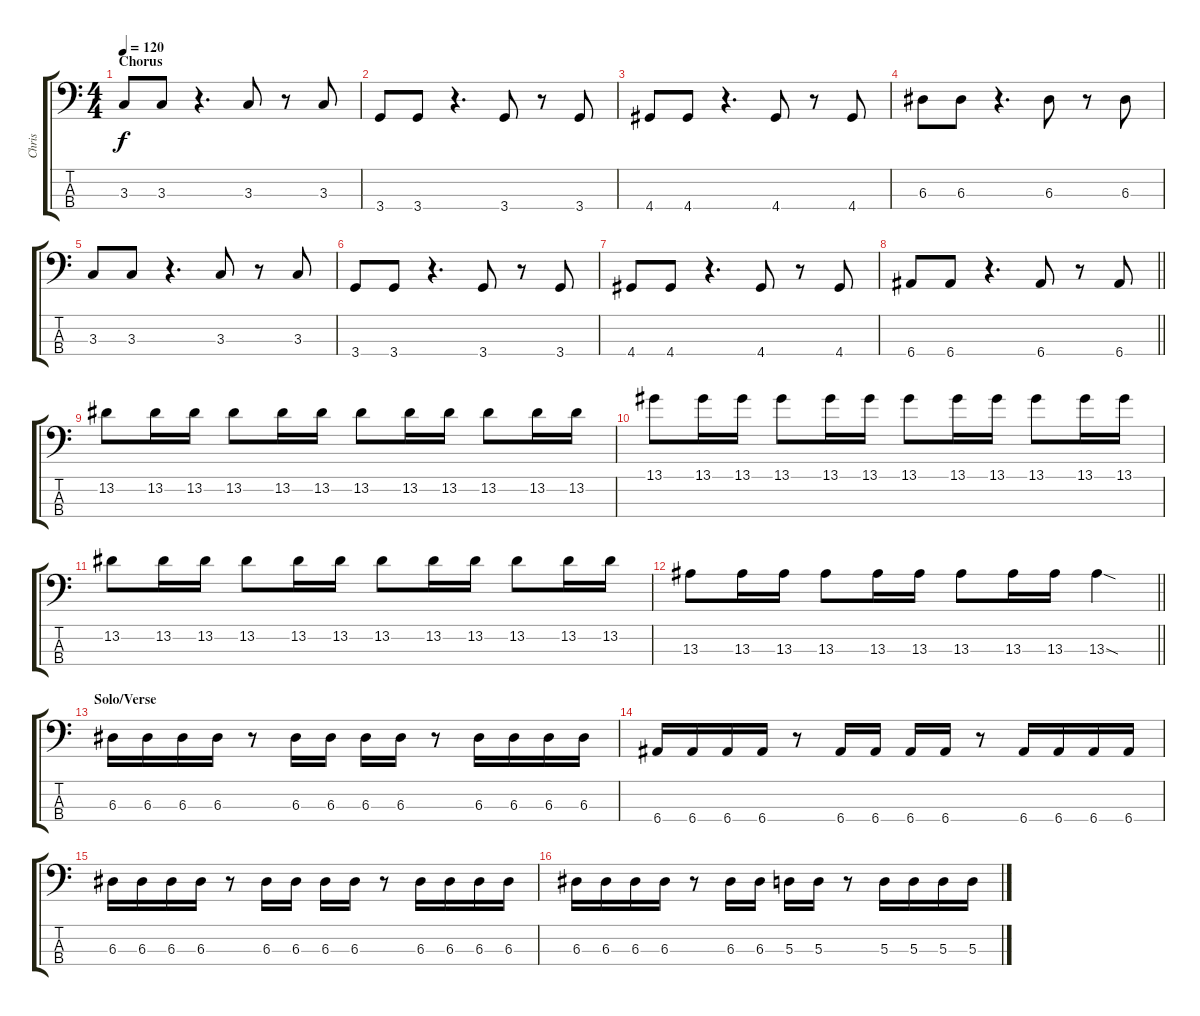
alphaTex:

\track ("Chris" "Chris") {instrument electricbassfinger}
\staff {score tabs}
\tuning (G2 D2 A1 E1) {hide}
\ts (4 4)
\section ("" "Chorus")
\tempo 120
\clef f4
\ks c
3.3.8{dy f} 3.3.8 r.4{d} 3.3.8 r.8 3.3.8 |
3.4.8 3.4.8 r.4{d} 3.4.8 r.8 3.4.8 |
4.4.8 4.4.8 r.4{d} 4.4.8 r.8 4.4.8 |
6.3.8 6.3.8 r.4{d} 6.3.8 r.8 6.3.8 |
3.3.8 3.3.8 r.4{d} 3.3.8 r.8 3.3.8 |
3.4.8 3.4.8 r.4{d} 3.4.8 r.8 3.4.8 |
4.4.8 4.4.8 r.4{d} 4.4.8 r.8 4.4.8 |
\barLineRight lightlight
6.4.8 6.4.8 r.4{d} 6.4.8 r.8 6.4.8 |
13.2.8 13.2.16 13.2.16 13.2.8 13.2.16 13.2.16 13.2.8 13.2.16 13.2.16 13.2.8 13.2.16 13.2.16 |
13.1.8 13.1.16 13.1.16 13.1.8 13.1.16 13.1.16 13.1.8 13.1.16 13.1.16 13.1.8 13.1.16 13.1.16 |
13.2.8 13.2.16 13.2.16 13.2.8 13.2.16 13.2.16 13.2.8 13.2.16 13.2.16 13.2.8 13.2.16 13.2.16 |
\barLineRight lightlight
13.3.8 13.3.16 13.3.16 13.3.8 13.3.16 13.3.16 13.3.8 13.3.16 13.3.16 13.3{sod}.4 |
\section ("" "Solo/Verse")
6.3.16 6.3.16 6.3.16 6.3.16 r.8 6.3.16 6.3.16 6.3.16 6.3.16 r.8 6.3.16 6.3.16 6.3.16 6.3.16 |
6.4.16 6.4.16 6.4.16 6.4.16 r.8 6.4.16 6.4.16 6.4.16 6.4.16 r.8 6.4.16 6.4.16 6.4.16 6.4.16 |
6.3.16 6.3.16 6.3.16 6.3.16 r.8 6.3.16 6.3.16 6.3.16 6.3.16 r.8 6.3.16 6.3.16 6.3.16 6.3.16 |
6.3.16 6.3.16 6.3.16 6.3.16 r.8 6.3.16 6.3.16 5.3.16 5.3.16 r.8 5.3.16 5.3.16 5.3.16 5.3.16
